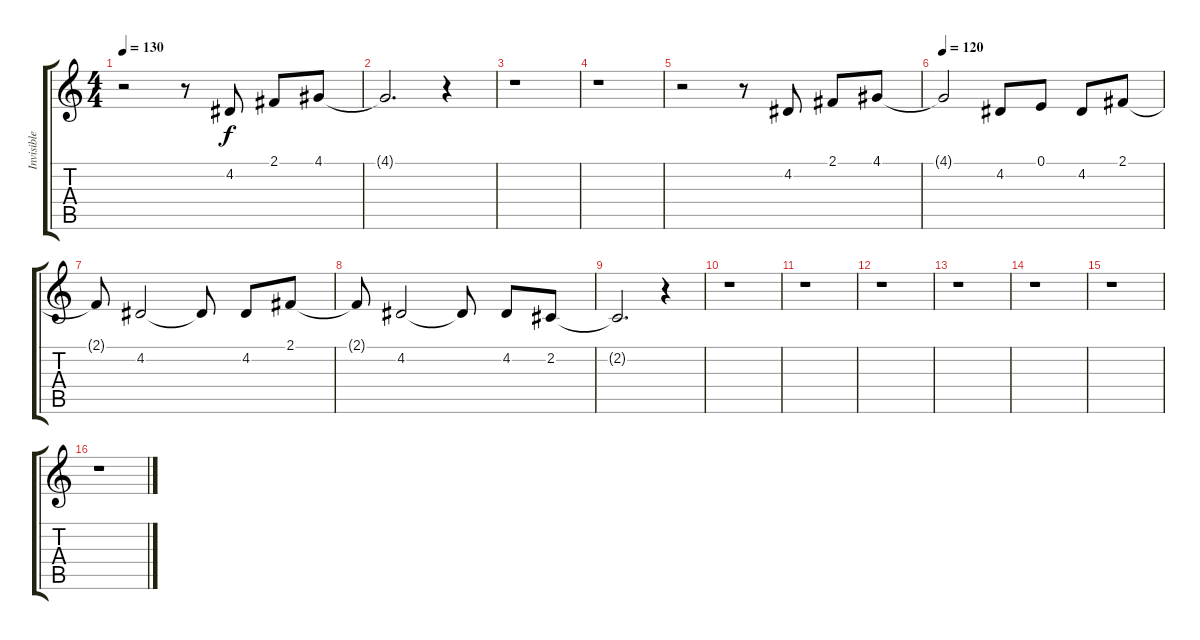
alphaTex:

\track ("Invisible Man" "Invisible ") {instrument cello}
\staff {score tabs}
\tuning (E4 B3 G3 D3 A2 E2) {hide}
\ts (4 4)
\tempo 130
\clef g2
\ks c
r.2{dy f} r.8 4.2.8 2.1.8 4.1.8 |
4.1{t}.2{d} r.4 |
r.1 |
r.1 |
r.2 r.8 4.2.8 2.1.8 4.1.8 |
\tempo 120
4.1{t}.2 4.2.8 0.1.8 4.2.8 2.1.8 |
2.1{t}.8 4.2.2 4.2{t}.8 4.2.8 2.1.8 |
2.1{t}.8 4.2.2 4.2{t}.8 4.2.8 2.2.8 |
2.2{t}.2{d} r.4 |
r.1 |
r.1 |
r.1 |
r.1 |
r.1 |
r.1 |
r.1
